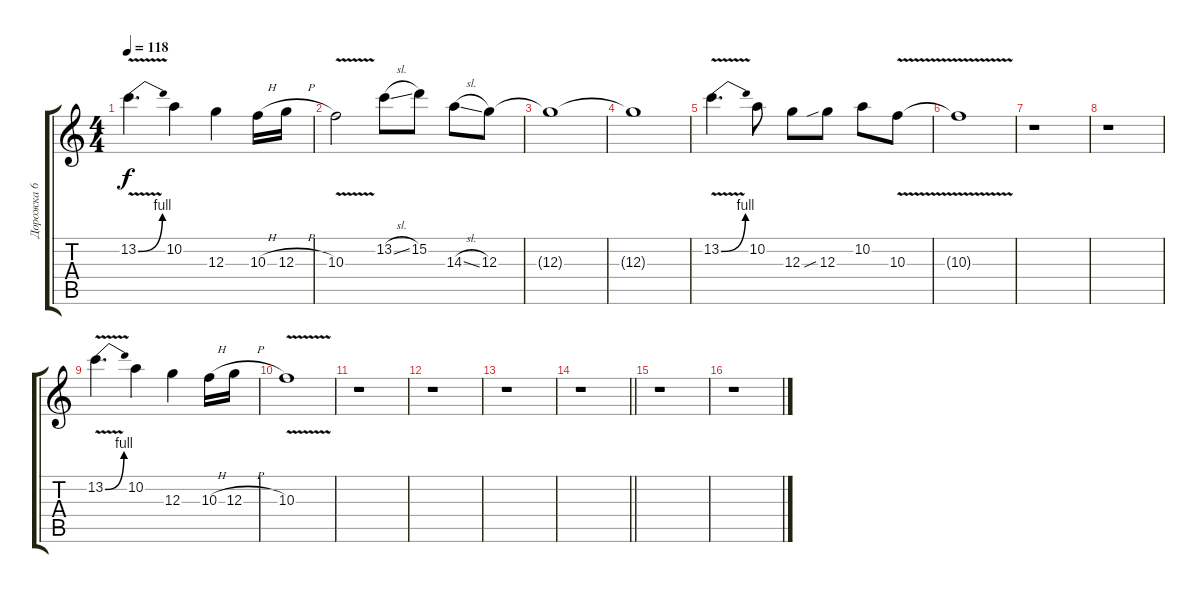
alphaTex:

\track ("Дорожка 6" "Дорожка 6") {instrument distortionguitar}
\staff {score tabs}
\tuning (E4 B3 G3 D3 A2 E2) {hide}
\ts (4 4)
\tempo 118
\clef g2
\ks c
13.2{be (bend 0 0 60 4) v}.4{d dy f} 10.2.4 12.3.4 10.3{h}.16 12.3{h}.16 |
10.3{v}.2 13.2{sl}.8 15.2.8 14.3{sl}.8 12.3.8 |
12.3{t}.1 |
12.3{t}.1 |
13.2{be (bend 0 0 60 4) v}.4{d} 10.2.8 12.3.8 12.3{sib}.8 10.2.8 10.3{v}.8 |
10.3{t}.1 |
r.1 |
r.1 |
13.2{be (bend 0 0 60 4) v}.4{d} 10.2.4 12.3.4 10.3{h}.16 12.3{h}.16 |
10.3{v}.1 |
r.1 |
r.1 |
r.1 |
\barLineRight lightlight
r.1 |
r.1 |
r.1
